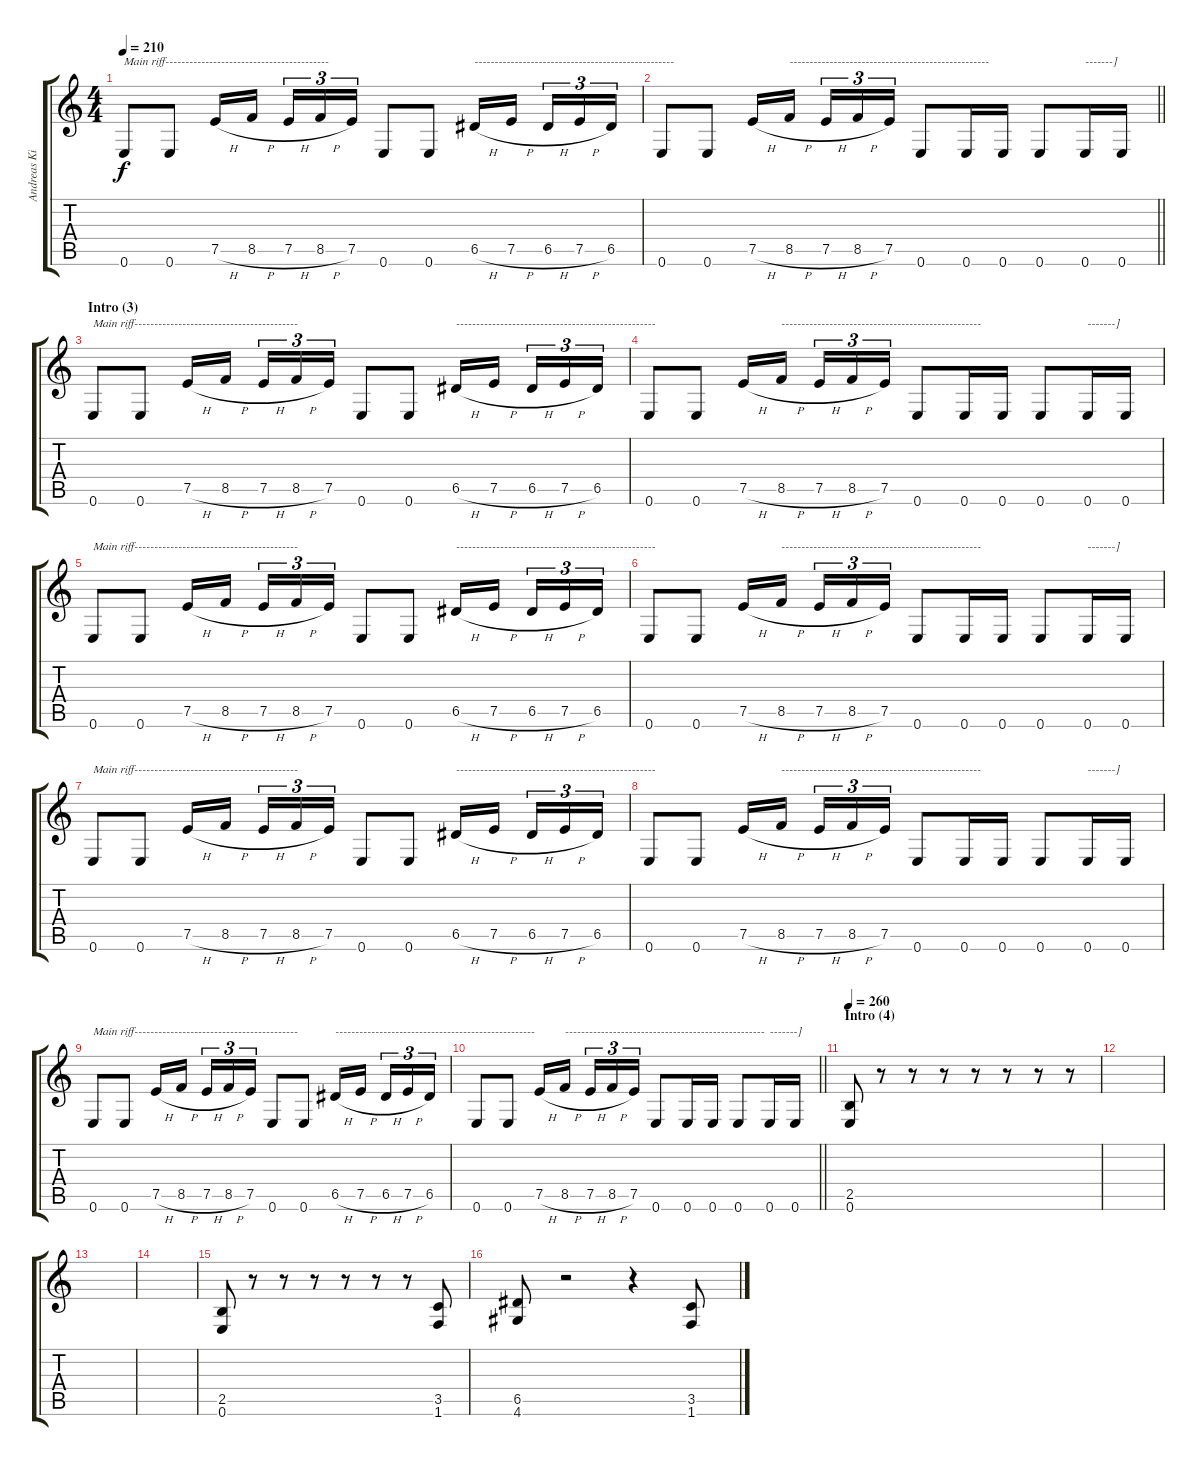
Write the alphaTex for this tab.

\track ("Andreas Kisser" "Andreas Ki") {instrument distortionguitar}
\staff {score tabs}
\tuning (E4 B3 G3 D3 A2 E2) {hide}
\ts (4 4)
\tempo 210
\clef g2
\ks c
0.6.8{txt "Main riff-----------------------------------------" dy f} 0.6.8 7.5{h}.16 8.5{h}.16 7.5{h}.16{tu (3 2)} 8.5{h}.16{tu (3 2)} 7.5.16{tu (3 2)} 0.6.8 0.6.8 6.5{h}.16{txt "--------------------------------------------------"} 7.5{h}.16 6.5{h}.16{tu (3 2)} 7.5{h}.16{tu (3 2)} 6.5.16{tu (3 2)} |
\barLineRight lightlight
0.6.8 0.6.8 7.5{h}.16 8.5{h}.16{txt "--------------------------------------------------"} 7.5{h}.16{tu (3 2)} 8.5{h}.16{tu (3 2)} 7.5.16{tu (3 2)} 0.6.8 0.6.16 0.6.16 0.6.8 0.6.16{txt "-------]"} 0.6.16 |
\section ("" "Intro (3)")
0.6.8{txt "Main riff-----------------------------------------"} 0.6.8 7.5{h}.16 8.5{h}.16 7.5{h}.16{tu (3 2)} 8.5{h}.16{tu (3 2)} 7.5.16{tu (3 2)} 0.6.8 0.6.8 6.5{h}.16{txt "--------------------------------------------------"} 7.5{h}.16 6.5{h}.16{tu (3 2)} 7.5{h}.16{tu (3 2)} 6.5.16{tu (3 2)} |
0.6.8 0.6.8 7.5{h}.16 8.5{h}.16{txt "--------------------------------------------------"} 7.5{h}.16{tu (3 2)} 8.5{h}.16{tu (3 2)} 7.5.16{tu (3 2)} 0.6.8 0.6.16 0.6.16 0.6.8 0.6.16{txt "-------]"} 0.6.16 |
0.6.8{txt "Main riff-----------------------------------------"} 0.6.8 7.5{h}.16 8.5{h}.16 7.5{h}.16{tu (3 2)} 8.5{h}.16{tu (3 2)} 7.5.16{tu (3 2)} 0.6.8 0.6.8 6.5{h}.16{txt "--------------------------------------------------"} 7.5{h}.16 6.5{h}.16{tu (3 2)} 7.5{h}.16{tu (3 2)} 6.5.16{tu (3 2)} |
0.6.8 0.6.8 7.5{h}.16 8.5{h}.16{txt "--------------------------------------------------"} 7.5{h}.16{tu (3 2)} 8.5{h}.16{tu (3 2)} 7.5.16{tu (3 2)} 0.6.8 0.6.16 0.6.16 0.6.8 0.6.16{txt "-------]"} 0.6.16 |
0.6.8{txt "Main riff-----------------------------------------"} 0.6.8 7.5{h}.16 8.5{h}.16 7.5{h}.16{tu (3 2)} 8.5{h}.16{tu (3 2)} 7.5.16{tu (3 2)} 0.6.8 0.6.8 6.5{h}.16{txt "--------------------------------------------------"} 7.5{h}.16 6.5{h}.16{tu (3 2)} 7.5{h}.16{tu (3 2)} 6.5.16{tu (3 2)} |
0.6.8 0.6.8 7.5{h}.16 8.5{h}.16{txt "--------------------------------------------------"} 7.5{h}.16{tu (3 2)} 8.5{h}.16{tu (3 2)} 7.5.16{tu (3 2)} 0.6.8 0.6.16 0.6.16 0.6.8 0.6.16{txt "-------]"} 0.6.16 |
0.6.8{txt "Main riff-----------------------------------------"} 0.6.8 7.5{h}.16 8.5{h}.16 7.5{h}.16{tu (3 2)} 8.5{h}.16{tu (3 2)} 7.5.16{tu (3 2)} 0.6.8 0.6.8 6.5{h}.16{txt "--------------------------------------------------"} 7.5{h}.16 6.5{h}.16{tu (3 2)} 7.5{h}.16{tu (3 2)} 6.5.16{tu (3 2)} |
\barLineRight lightlight
0.6.8 0.6.8 7.5{h}.16 8.5{h}.16{txt "--------------------------------------------------"} 7.5{h}.16{tu (3 2)} 8.5{h}.16{tu (3 2)} 7.5.16{tu (3 2)} 0.6.8 0.6.16 0.6.16 0.6.8 0.6.16{txt "-------]"} 0.6.16 |
\section ("" "Intro (4)")
\tempo 260
(2.5 0.6).8 r.8 r.8 r.8 r.8 r.8 r.8 r.8 |
|
|
|
(2.5 0.6).8 r.8 r.8 r.8 r.8 r.8 r.8 (3.5 1.6).8 |
(6.5 4.6).8 r.2 r.4 (3.5 1.6).8
